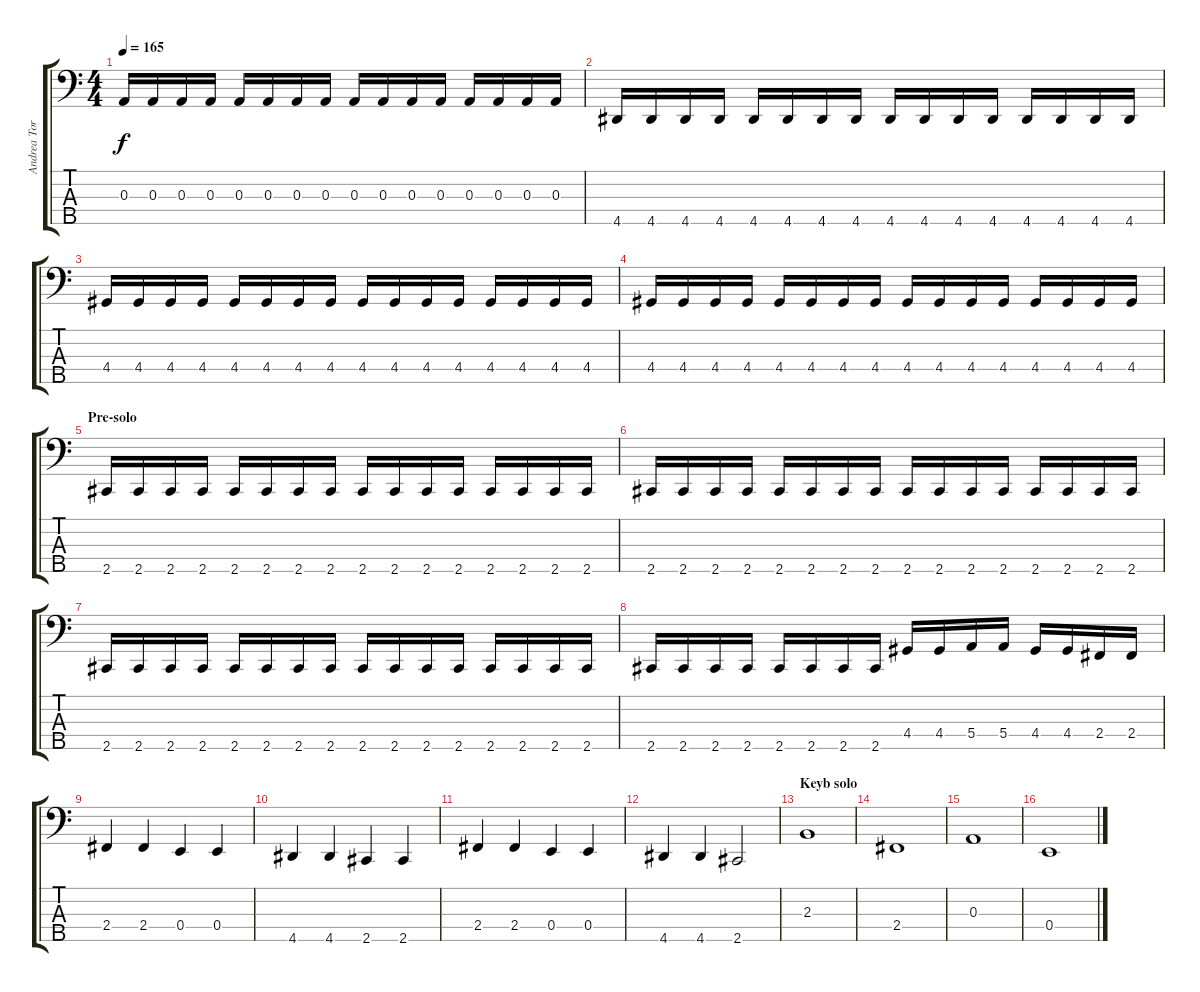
\track ("Andrea Torricini (Bass)" "Andrea Tor") {instrument electricbassfinger}
\staff {score tabs}
\tuning (G2 D2 A1 E1 B0) {hide}
\ts (4 4)
\tempo 165
\clef f4
\ks c
0.3.16{dy f} 0.3.16 0.3.16 0.3.16 0.3.16 0.3.16 0.3.16 0.3.16 0.3.16 0.3.16 0.3.16 0.3.16 0.3.16 0.3.16 0.3.16 0.3.16 |
4.5.16 4.5.16 4.5.16 4.5.16 4.5.16 4.5.16 4.5.16 4.5.16 4.5.16 4.5.16 4.5.16 4.5.16 4.5.16 4.5.16 4.5.16 4.5.16 |
4.4.16 4.4.16 4.4.16 4.4.16 4.4.16 4.4.16 4.4.16 4.4.16 4.4.16 4.4.16 4.4.16 4.4.16 4.4.16 4.4.16 4.4.16 4.4.16 |
4.4.16 4.4.16 4.4.16 4.4.16 4.4.16 4.4.16 4.4.16 4.4.16 4.4.16 4.4.16 4.4.16 4.4.16 4.4.16 4.4.16 4.4.16 4.4.16 |
\section ("" "Pre-solo")
2.5.16 2.5.16 2.5.16 2.5.16 2.5.16 2.5.16 2.5.16 2.5.16 2.5.16 2.5.16 2.5.16 2.5.16 2.5.16 2.5.16 2.5.16 2.5.16 |
2.5.16 2.5.16 2.5.16 2.5.16 2.5.16 2.5.16 2.5.16 2.5.16 2.5.16 2.5.16 2.5.16 2.5.16 2.5.16 2.5.16 2.5.16 2.5.16 |
2.5.16 2.5.16 2.5.16 2.5.16 2.5.16 2.5.16 2.5.16 2.5.16 2.5.16 2.5.16 2.5.16 2.5.16 2.5.16 2.5.16 2.5.16 2.5.16 |
2.5.16 2.5.16 2.5.16 2.5.16 2.5.16 2.5.16 2.5.16 2.5.16 4.4.16 4.4.16 5.4.16 5.4.16 4.4.16 4.4.16 2.4.16 2.4.16 |
2.4.4 2.4.4 0.4.4 0.4.4 |
4.5.4 4.5.4 2.5.4 2.5.4 |
2.4.4 2.4.4 0.4.4 0.4.4 |
4.5.4 4.5.4 2.5.2 |
\section ("" "Keyb solo")
2.3.1 |
2.4.1 |
0.3.1 |
0.4.1
